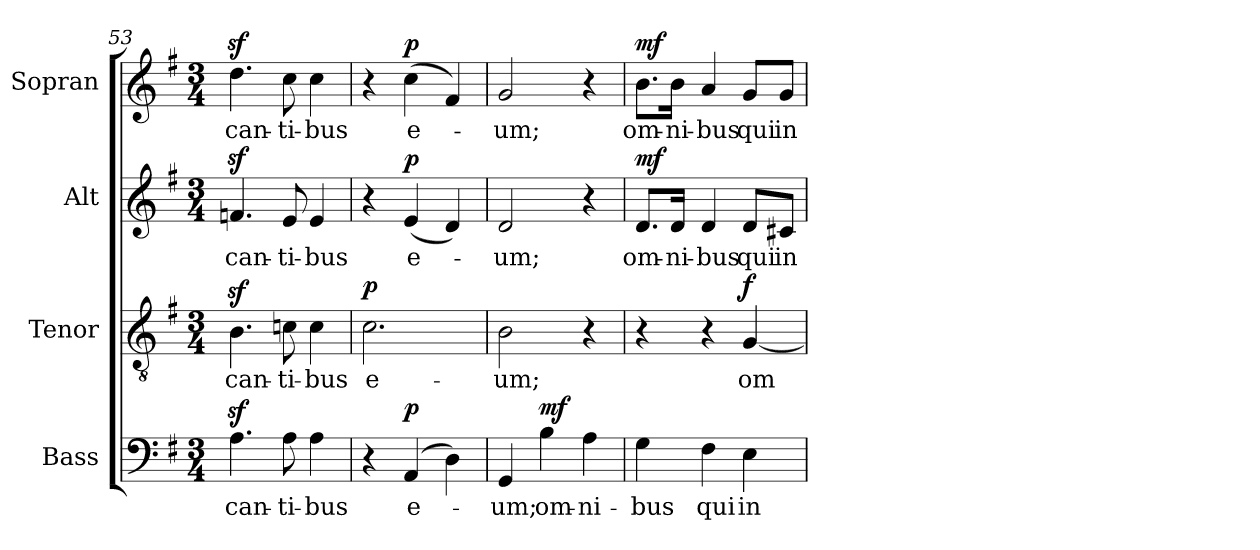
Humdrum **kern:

**kern	**text	**dynam	**kern	**text	**dynam	**kern	**text	**dynam	**kern	**text	**dynam
*part4	*part4	*part4	*part3	*part3	*part3	*part2	*part2	*part2	*part1	*part1	*part1
*staff4	*staff4	*staff4	*staff3	*staff3	*staff3	*staff2	*staff2	*staff2	*staff1	*staff1	*staff1
*I"Bass	*	*	*I"Tenor	*	*	*I"Alt	*	*	*I"Sopran	*	*
*I'B.	*	*	*I'T.	*	*	*I'A.	*	*	*I'S.	*	*
*clefF4	*	*	*clefGv2	*	*	*clefG2	*	*	*clefG2	*	*
*k[f#]	*	*	*k[f#]	*	*	*k[f#]	*	*	*k[f#]	*	*
*G:	*	*	*G:	*	*	*G:	*	*	*G:	*	*
*M3/4	*	*	*M3/4	*	*	*M3/4	*	*	*M3/4	*	*
=53	=53	=53	=53	=53	=53	=53	=53	=53	=53	=53	=53
!	!LO:LY:b	!	!	!LO:LY:b	!	!	!LO:LY:b	!	!	!LO:LY:b	!
4.Az>\	-can-	.	4.Bz>\	-can-	.	4.fnz>/	-can-	.	4.ddz>\	-can-	.
!	!LO:LY:b	!	!	!LO:LY:b	!	!	!LO:LY:b	!	!	!LO:LY:b	!
8A\	-ti-	.	8cn\	-ti-	.	8e/	-ti-	.	8cc\	-ti-	.
!	!LO:LY:b	!	!	!LO:LY:b	!	!	!LO:LY:b	!	!	!LO:LY:b	!
4A\	-bus	.	4c\	-bus	.	4e/	-bus	.	4cc\	-bus	.
=54	=54	=54	=54	=54	=54	=54	=54	=54	=54	=54	=54
!	!	!	!	!LO:LY:b	!LO:DY:a	!	!	!	!	!	!
4r	.	.	2.c\	e-	p	4r	.	.	4r	.	.
!	!LO:LY:b	!LO:DY:a	!	!	!	!	!LO:LY:b	!LO:DY:a	!	!LO:LY:b	!LO:DY:a
(4AA/	e-	p	.	.	.	(<4e/	e-	p	(>4cc\	e-	p
4D\)	.	.	.	.	.	4d/)	.	.	4f#/)	.	.
=55	=55	=55	=55	=55	=55	=55	=55	=55	=55	=55	=55
!	!LO:LY:b	!	!	!LO:LY:b	!	!	!LO:LY:b	!	!	!LO:LY:b	!
4GG/	-um;	.	2B\	-um;	.	2d/	-um;	.	2g/	-um;	.
!	!LO:LY:b	!LO:DY:a	!	!	!	!	!	!	!	!	!
4B\	om-	mf	.	.	.	.	.	.	.	.	.
!	!LO:LY:b	!	!	!	!	!	!	!	!	!	!
4A\	-ni-	.	4r	.	.	4r	.	.	4r	.	.
!!LO:PB:g=z
=56	=56	=56	=56	=56	=56	=56	=56	=56	=56	=56	=56
!	!LO:LY:b	!	!	!	!	!	!LO:LY:b	!LO:DY:a	!	!LO:LY:b	!LO:DY:a
4G\	-bus	.	4r	.	.	8.d/L	om-	mf	8.b\L	om-	mf
!	!	!	!	!	!	!	!LO:LY:b	!	!	!LO:LY:b	!
.	.	.	.	.	.	16d/Jk	-ni-	.	16b\Jk	-ni-	.
!	!LO:LY:b	!	!	!	!	!	!LO:LY:b	!	!	!LO:LY:b	!
4F#\	qui	.	4r	.	.	4d/	-bus	.	4a/	-bus	.
!	!LO:LY:b	!	!	!LO:LY:b	!LO:DY:a	!	!LO:LY:b	!	!	!LO:LY:b	!
4E\	in-	.	[4G/	om-	f	8d/L	qui	.	8g/L	qui	.
!	!	!	!	!	!	!	!LO:LY:b	!	!	!LO:LY:b	!
.	.	.	.	.	.	8c#X/J	in-	.	8g/J	in-	.
=	=	=	=	=	=	=	=	=	=	=	=
*-	*-	*-	*-	*-	*-	*-	*-	*-	*-	*-	*-
